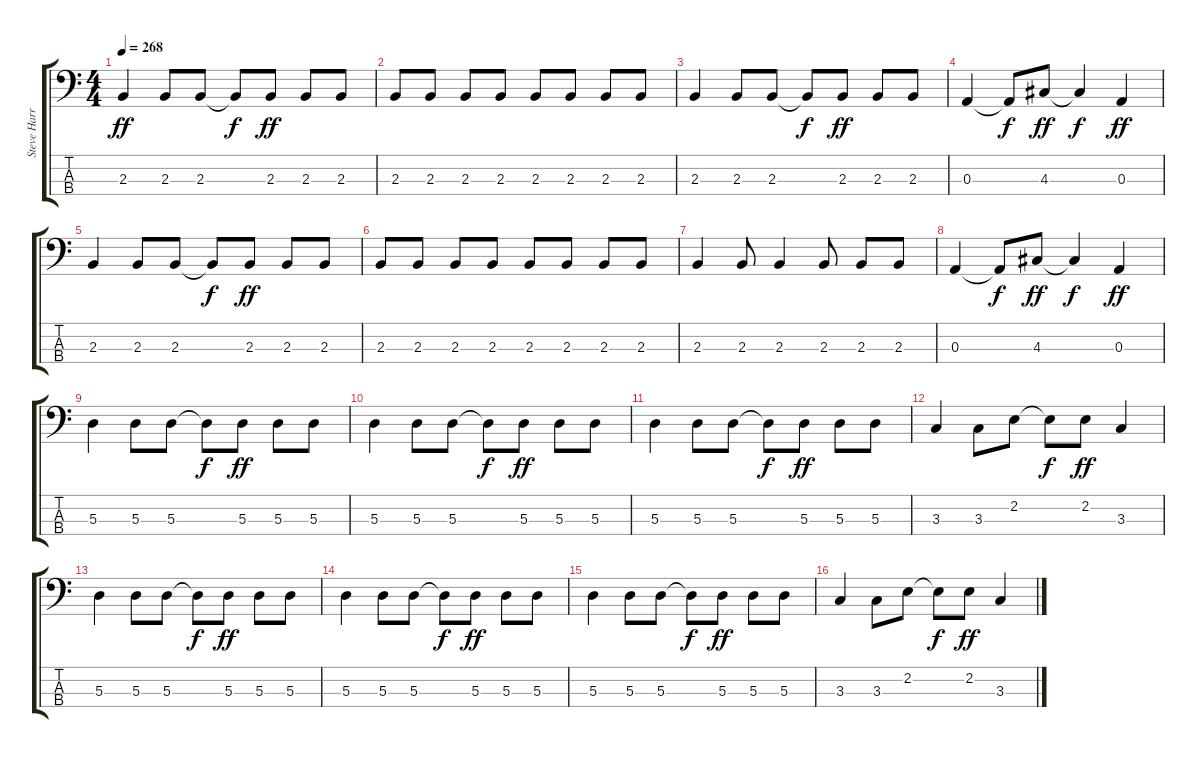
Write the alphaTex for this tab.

\track ("Steve Harris" "Steve Harr") {instrument electricbassfinger}
\staff {score tabs}
\tuning (G2 D2 A1 E1) {hide}
\ts (4 4)
\tempo 268
\clef f4
\ks c
2.3.4{dy ff} 2.3.8 2.3.8 2.3{t}.8{dy f} 2.3.8{dy ff} 2.3.8 2.3.8 |
2.3.8 2.3.8 2.3.8 2.3.8 2.3.8 2.3.8 2.3.8 2.3.8 |
2.3.4 2.3.8 2.3.8 2.3{t}.8{dy f} 2.3.8{dy ff} 2.3.8 2.3.8 |
0.3.4 0.3{t}.8{dy f} 4.3.8{dy ff} 4.3{t}.4{dy f} 0.3.4{dy ff} |
2.3.4 2.3.8 2.3.8 2.3{t}.8{dy f} 2.3.8{dy ff} 2.3.8 2.3.8 |
2.3.8 2.3.8 2.3.8 2.3.8 2.3.8 2.3.8 2.3.8 2.3.8 |
2.3.4 2.3.8 2.3.4 2.3.8 2.3.8 2.3.8 |
0.3.4 0.3{t}.8{dy f} 4.3.8{dy ff} 4.3{t}.4{dy f} 0.3.4{dy ff} |
5.3.4 5.3.8 5.3.8 5.3{t}.8{dy f} 5.3.8{dy ff} 5.3.8 5.3.8 |
5.3.4 5.3.8 5.3.8 5.3{t}.8{dy f} 5.3.8{dy ff} 5.3.8 5.3.8 |
5.3.4 5.3.8 5.3.8 5.3{t}.8{dy f} 5.3.8{dy ff} 5.3.8 5.3.8 |
3.3.4 3.3.8 2.2.8 2.2{t}.8{dy f} 2.2.8{dy ff} 3.3.4 |
5.3.4 5.3.8 5.3.8 5.3{t}.8{dy f} 5.3.8{dy ff} 5.3.8 5.3.8 |
5.3.4 5.3.8 5.3.8 5.3{t}.8{dy f} 5.3.8{dy ff} 5.3.8 5.3.8 |
5.3.4 5.3.8 5.3.8 5.3{t}.8{dy f} 5.3.8{dy ff} 5.3.8 5.3.8 |
3.3.4 3.3.8 2.2.8 2.2{t}.8{dy f} 2.2.8{dy ff} 3.3.4
